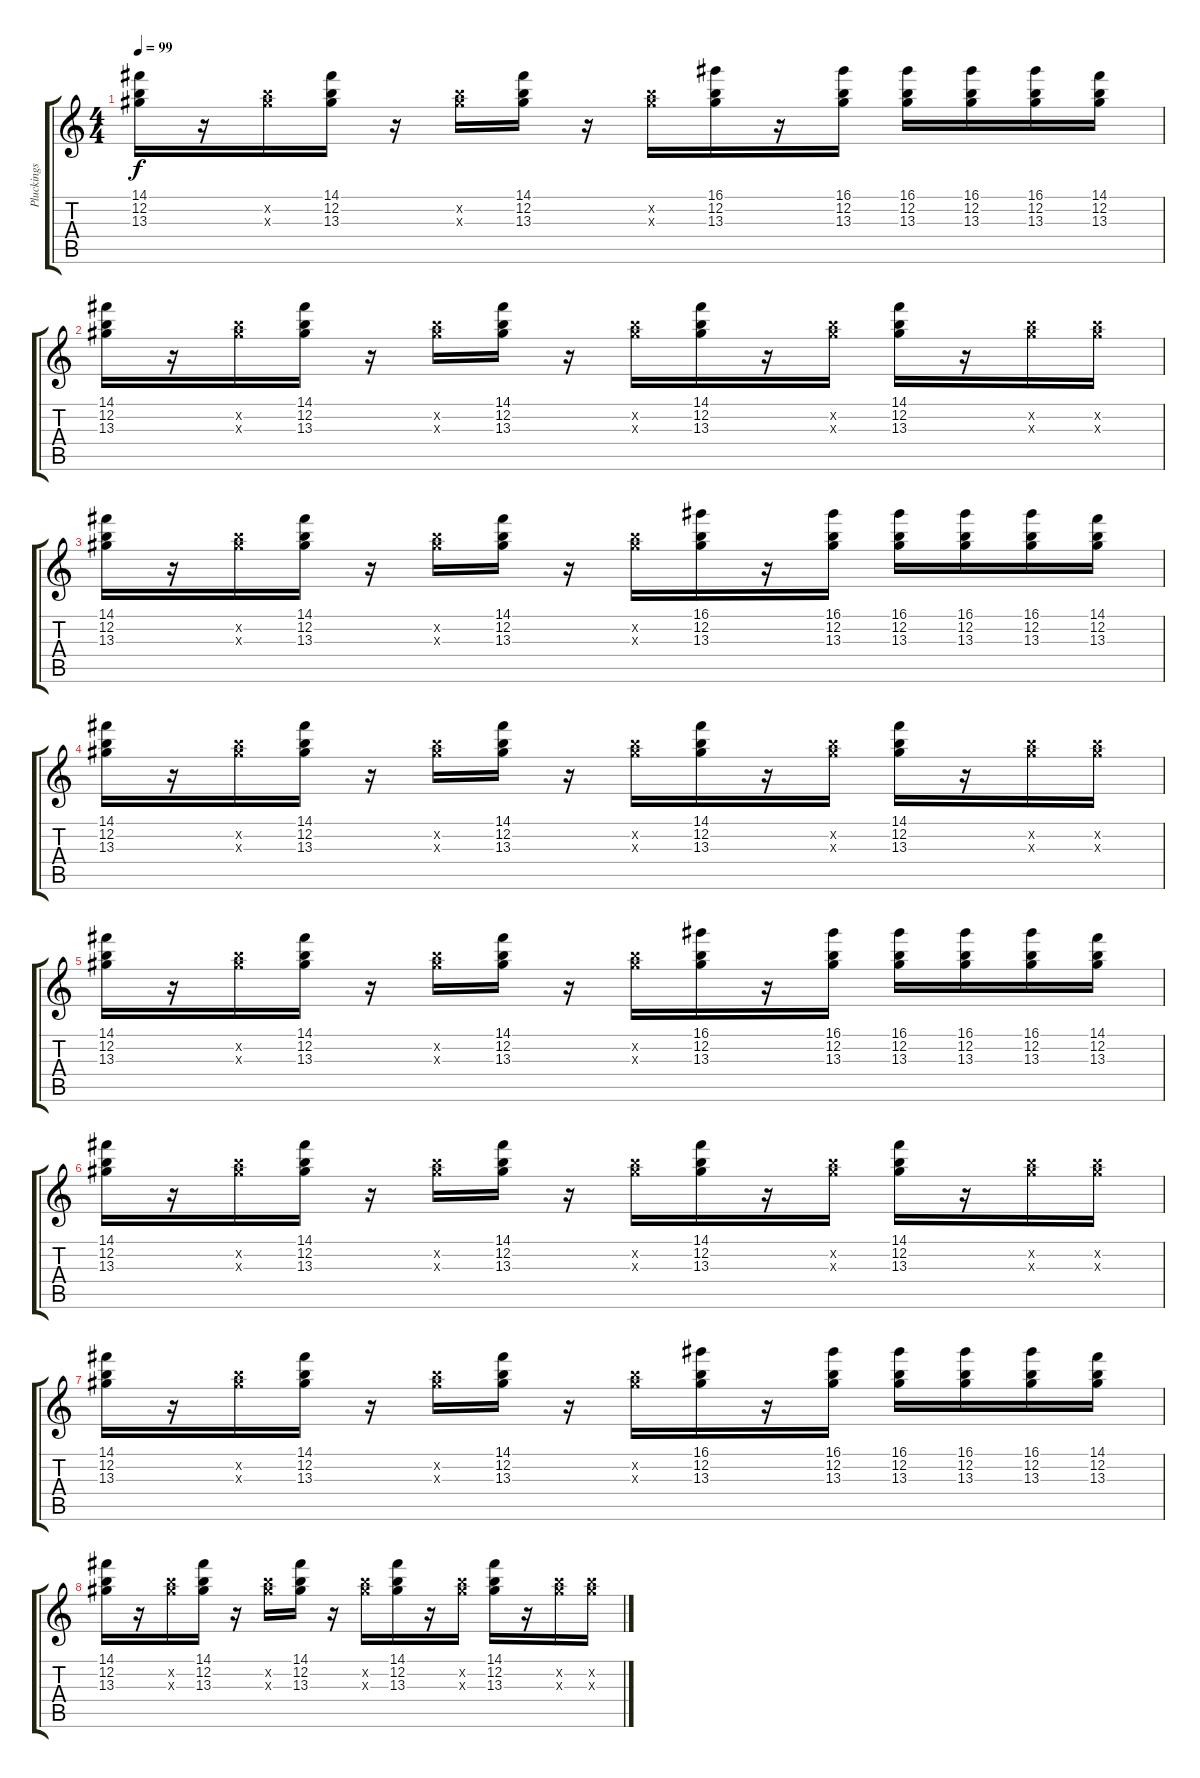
\track ("Pluckings" "Pluckings") {instrument electricguitarclean}
\staff {score tabs}
\tuning (E4 B3 G3 D3 A2 E2) {hide}
\ts (4 4)
\tempo 99
\clef g2
\ks c
(14.1 12.2 13.3).16{dy f} r.16 (12.2{x} 13.3{x}).16 (14.1 12.2 13.3).16 r.16 (12.2{x} 13.3{x}).16 (14.1 12.2 13.3).16 r.16 (12.2{x} 13.3{x}).16 (16.1 12.2 13.3).16 r.16 (16.1 12.2 13.3).16 (16.1 12.2 13.3).16 (16.1 12.2 13.3).16 (16.1 12.2 13.3).16 (14.1 12.2 13.3).16 |
(14.1 12.2 13.3).16 r.16 (12.2{x} 13.3{x}).16 (14.1 12.2 13.3).16 r.16 (12.2{x} 13.3{x}).16 (14.1 12.2 13.3).16 r.16 (12.2{x} 13.3{x}).16 (14.1 12.2 13.3).16 r.16 (12.2{x} 13.3{x}).16 (14.1 12.2 13.3).16 r.16 (12.2{x} 13.3{x}).16 (12.2{x} 13.3{x}).16 |
(14.1 12.2 13.3).16 r.16 (12.2{x} 13.3{x}).16 (14.1 12.2 13.3).16 r.16 (12.2{x} 13.3{x}).16 (14.1 12.2 13.3).16 r.16 (12.2{x} 13.3{x}).16 (16.1 12.2 13.3).16 r.16 (16.1 12.2 13.3).16 (16.1 12.2 13.3).16 (16.1 12.2 13.3).16 (16.1 12.2 13.3).16 (14.1 12.2 13.3).16 |
(14.1 12.2 13.3).16 r.16 (12.2{x} 13.3{x}).16 (14.1 12.2 13.3).16 r.16 (12.2{x} 13.3{x}).16 (14.1 12.2 13.3).16 r.16 (12.2{x} 13.3{x}).16 (14.1 12.2 13.3).16 r.16 (12.2{x} 13.3{x}).16 (14.1 12.2 13.3).16 r.16 (12.2{x} 13.3{x}).16 (12.2{x} 13.3{x}).16 |
(14.1 12.2 13.3).16 r.16 (12.2{x} 13.3{x}).16 (14.1 12.2 13.3).16 r.16 (12.2{x} 13.3{x}).16 (14.1 12.2 13.3).16 r.16 (12.2{x} 13.3{x}).16 (16.1 12.2 13.3).16 r.16 (16.1 12.2 13.3).16 (16.1 12.2 13.3).16 (16.1 12.2 13.3).16 (16.1 12.2 13.3).16 (14.1 12.2 13.3).16 |
(14.1 12.2 13.3).16 r.16 (12.2{x} 13.3{x}).16 (14.1 12.2 13.3).16 r.16 (12.2{x} 13.3{x}).16 (14.1 12.2 13.3).16 r.16 (12.2{x} 13.3{x}).16 (14.1 12.2 13.3).16 r.16 (12.2{x} 13.3{x}).16 (14.1 12.2 13.3).16 r.16 (12.2{x} 13.3{x}).16 (12.2{x} 13.3{x}).16 |
(14.1 12.2 13.3).16 r.16 (12.2{x} 13.3{x}).16 (14.1 12.2 13.3).16 r.16 (12.2{x} 13.3{x}).16 (14.1 12.2 13.3).16 r.16 (12.2{x} 13.3{x}).16 (16.1 12.2 13.3).16 r.16 (16.1 12.2 13.3).16 (16.1 12.2 13.3).16 (16.1 12.2 13.3).16 (16.1 12.2 13.3).16 (14.1 12.2 13.3).16 |
(14.1 12.2 13.3).16 r.16 (12.2{x} 13.3{x}).16 (14.1 12.2 13.3).16 r.16 (12.2{x} 13.3{x}).16 (14.1 12.2 13.3).16 r.16 (12.2{x} 13.3{x}).16 (14.1 12.2 13.3).16 r.16 (12.2{x} 13.3{x}).16 (14.1 12.2 13.3).16 r.16 (12.2{x} 13.3{x}).16 (12.2{x} 13.3{x}).16
